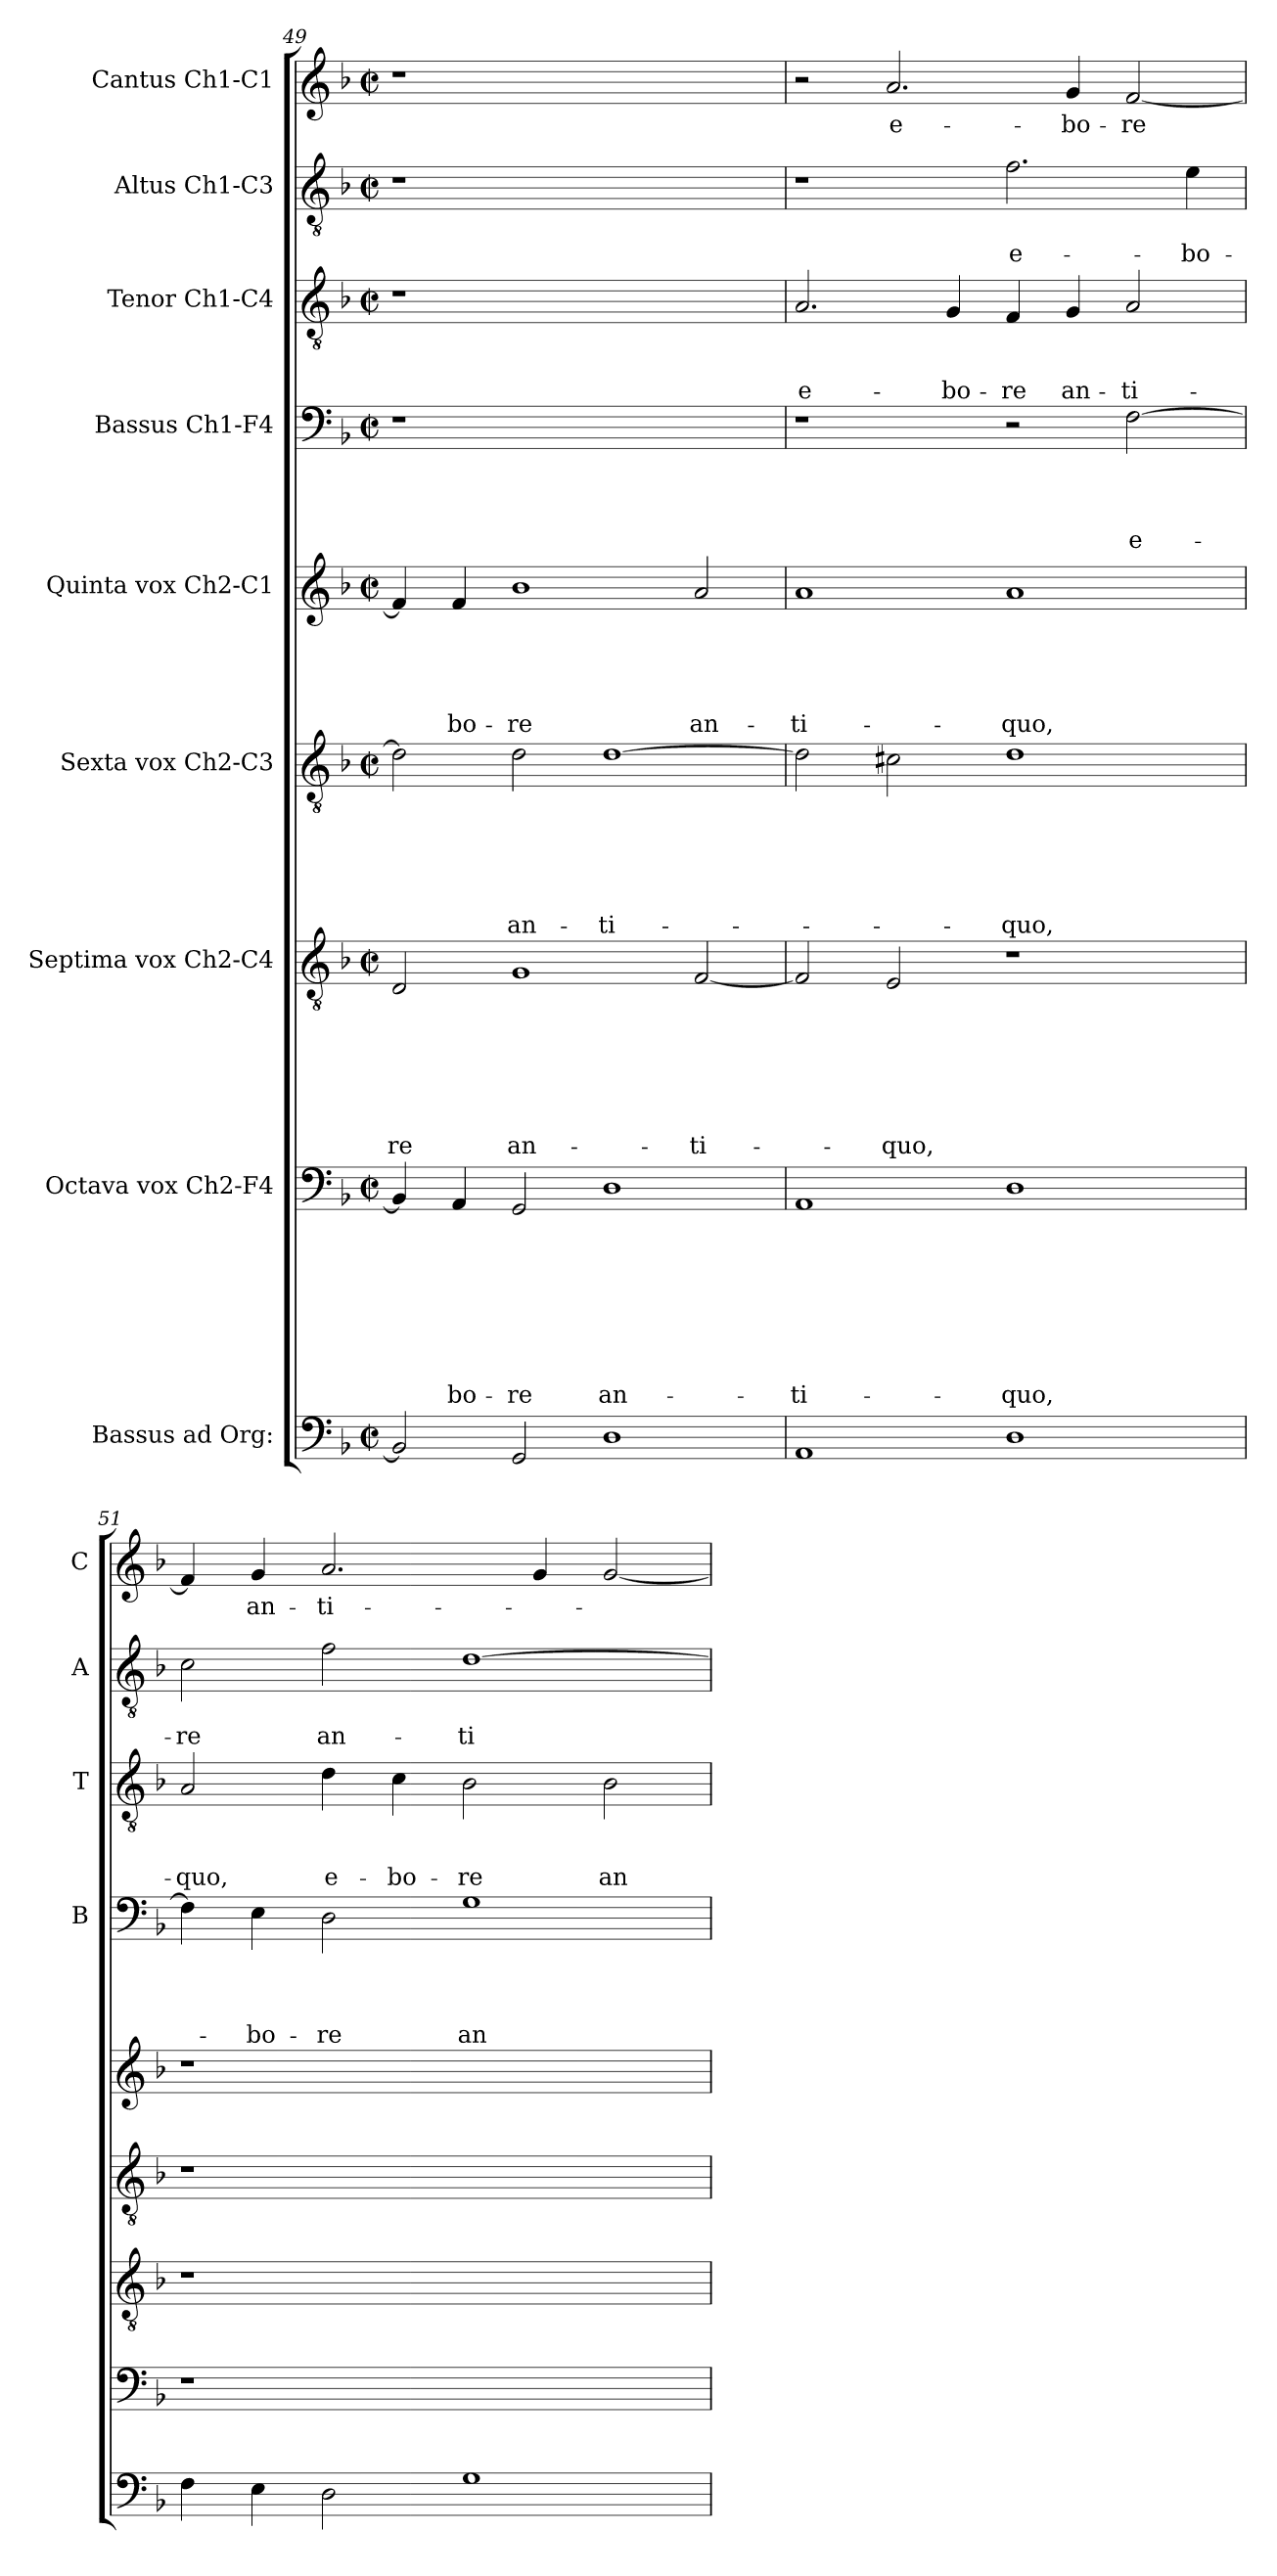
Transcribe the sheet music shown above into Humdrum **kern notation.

**kern	**kern	**text	**text	**text	**text	**text	**text	**text	**text	**kern	**text	**text	**text	**text	**text	**text	**text	**kern	**text	**text	**text	**text	**text	**text	**kern	**text	**text	**text	**text	**text	**kern	**text	**text	**text	**text	**kern	**text	**text	**text	**kern	**text	**text	**kern	**text
*part9	*part8	*part8	*part8	*part8	*part8	*part8	*part8	*part8	*part8	*part7	*part7	*part7	*part7	*part7	*part7	*part7	*part7	*part6	*part6	*part6	*part6	*part6	*part6	*part6	*part5	*part5	*part5	*part5	*part5	*part5	*part4	*part4	*part4	*part4	*part4	*part3	*part3	*part3	*part3	*part2	*part2	*part2	*part1	*part1
*staff9	*staff8	*staff8	*staff8	*staff8	*staff8	*staff8	*staff8	*staff8	*staff8	*staff7	*staff7	*staff7	*staff7	*staff7	*staff7	*staff7	*staff7	*staff6	*staff6	*staff6	*staff6	*staff6	*staff6	*staff6	*staff5	*staff5	*staff5	*staff5	*staff5	*staff5	*staff4	*staff4	*staff4	*staff4	*staff4	*staff3	*staff3	*staff3	*staff3	*staff2	*staff2	*staff2	*staff1	*staff1
*I"Bassus ad Org:	*I"Octava vox Ch2-F4	*	*	*	*	*	*	*	*	*I"Septima vox Ch2-C4	*	*	*	*	*	*	*	*I"Sexta vox Ch2-C3	*	*	*	*	*	*	*I"Quinta vox Ch2-C1	*	*	*	*	*	*I"Bassus Ch1-F4	*	*	*	*	*I"Tenor Ch1-C4	*	*	*	*I"Altus Ch1-C3	*	*	*I"Cantus Ch1-C1	*
*	*	*	*	*	*	*	*	*	*	*	*	*	*	*	*	*	*	*	*	*	*	*	*	*	*	*	*	*	*	*	*I'B	*	*	*	*	*I'T	*	*	*	*I'A	*	*	*I'C	*
*clefF4	*clefF4	*	*	*	*	*	*	*	*	*clefGv2	*	*	*	*	*	*	*	*clefGv2	*	*	*	*	*	*	*clefG2	*	*	*	*	*	*clefF4	*	*	*	*	*clefGv2	*	*	*	*clefGv2	*	*	*clefG2	*
*k[b-]	*k[b-]	*	*	*	*	*	*	*	*	*k[b-]	*	*	*	*	*	*	*	*k[b-]	*	*	*	*	*	*	*k[b-]	*	*	*	*	*	*k[b-]	*	*	*	*	*k[b-]	*	*	*	*k[b-]	*	*	*k[b-]	*
*F:	*F:	*	*	*	*	*	*	*	*	*F:	*	*	*	*	*	*	*	*F:	*	*	*	*	*	*	*F:	*	*	*	*	*	*F:	*	*	*	*	*F:	*	*	*	*F:	*	*	*F:	*
*M2/2	*M2/2	*	*	*	*	*	*	*	*	*M2/2	*	*	*	*	*	*	*	*M2/2	*	*	*	*	*	*	*M2/2	*	*	*	*	*	*M2/2	*	*	*	*	*M2/2	*	*	*	*M2/2	*	*	*M2/2	*
*met(c|)	*met(c|)	*	*	*	*	*	*	*	*	*met(c|)	*	*	*	*	*	*	*	*met(c|)	*	*	*	*	*	*	*met(c|)	*	*	*	*	*	*met(c|)	*	*	*	*	*met(c|)	*	*	*	*met(c|)	*	*	*met(c|)	*
=49	=49	=49	=49	=49	=49	=49	=49	=49	=49	=49	=49	=49	=49	=49	=49	=49	=49	=49	=49	=49	=49	=49	=49	=49	=49	=49	=49	=49	=49	=49	=49	=49	=49	=49	=49	=49	=49	=49	=49	=49	=49	=49	=49	=49
!	!	!	!	!	!	!	!	!	!	!	!	!	!	!	!	!	!LO:LY:b	!	!	!	!	!	!	!	!	!	!	!	!	!	!	!	!	!	!	!	!	!	!	!	!	!	!	!
2BB-/]	4BB-/]	.	.	.	.	.	.	.	.	2D/	.	.	.	.	.	.	-re	2d\]	.	.	.	.	.	.	4f/]	.	.	.	.	.	1r	.	.	.	.	1r	.	.	.	1r	.	.	1r	.
!	!	!	!	!	!	!	!	!	!LO:LY:b	!	!	!	!	!	!	!	!	!	!	!	!	!	!	!	!	!	!	!	!	!LO:LY:b	!	!	!	!	!	!	!	!	!	!	!	!	!	!
.	4AA/	.	.	.	.	.	.	.	-bo-	.	.	.	.	.	.	.	.	.	.	.	.	.	.	.	4f/	.	.	.	.	-bo-	.	.	.	.	.	.	.	.	.	.	.	.	.	.
!	!	!	!	!	!	!	!	!	!LO:LY:b	!	!	!	!	!	!	!	!LO:LY:b	!	!	!	!	!	!	!LO:LY:b	!	!	!	!	!	!LO:LY:b	!	!	!	!	!	!	!	!	!	!	!	!	!	!
2GG/	2GG/	.	.	.	.	.	.	.	-re	1G	.	.	.	.	.	.	an-	2d\	.	.	.	.	.	an-	1b-	.	.	.	.	-re	.	.	.	.	.	.	.	.	.	.	.	.	.	.
!	!	!	!	!	!	!	!	!	!LO:LY:b	!	!	!	!	!	!	!	!	!	!	!	!	!	!	!LO:LY:b	!	!	!	!	!	!	!	!	!	!	!	!	!	!	!	!	!	!	!	!
1D	1D	.	.	.	.	.	.	.	an-	.	.	.	.	.	.	.	.	[1d	.	.	.	.	.	-ti-	.	.	.	.	.	.	1ryy	.	.	.	.	1ryy	.	.	.	1ryy	.	.	1ryy	.
!	!	!	!	!	!	!	!	!	!	!	!	!	!	!	!	!	!LO:LY:b	!	!	!	!	!	!	!	!	!	!	!	!	!LO:LY:b	!	!	!	!	!	!	!	!	!	!	!	!	!	!
.	.	.	.	.	.	.	.	.	.	[2F/	.	.	.	.	.	.	-ti-	.	.	.	.	.	.	.	2a/	.	.	.	.	an-	.	.	.	.	.	.	.	.	.	.	.	.	.	.
=50	=50	=50	=50	=50	=50	=50	=50	=50	=50	=50	=50	=50	=50	=50	=50	=50	=50	=50	=50	=50	=50	=50	=50	=50	=50	=50	=50	=50	=50	=50	=50	=50	=50	=50	=50	=50	=50	=50	=50	=50	=50	=50	=50	=50
!	!	!	!	!	!	!	!	!	!LO:LY:b	!	!	!	!	!	!	!	!	!	!	!	!	!	!	!	!	!	!	!	!	!LO:LY:b	!	!	!	!	!	!	!	!	!LO:LY:b	!	!	!	!	!
1AA	1AA	.	.	.	.	.	.	.	-ti-	2F/]	.	.	.	.	.	.	.	2d\]	.	.	.	.	.	.	1a	.	.	.	.	-ti-	1r	.	.	.	.	2.A/	.	.	e-	1r	.	.	2r	.
!	!	!	!	!	!	!	!	!	!	!	!	!	!	!	!	!	!LO:LY:b	!	!	!	!	!	!	!	!	!	!	!	!	!	!	!	!	!	!	!	!	!	!	!	!	!	!	!LO:LY:b
.	.	.	.	.	.	.	.	.	.	2E/	.	.	.	.	.	.	-quo,	2c#X\	.	.	.	.	.	.	.	.	.	.	.	.	.	.	.	.	.	.	.	.	.	.	.	.	2.a/	e-
!	!	!	!	!	!	!	!	!	!	!	!	!	!	!	!	!	!	!	!	!	!	!	!	!	!	!	!	!	!	!	!	!	!	!	!	!	!	!	!LO:LY:b	!	!	!	!	!
.	.	.	.	.	.	.	.	.	.	.	.	.	.	.	.	.	.	.	.	.	.	.	.	.	.	.	.	.	.	.	.	.	.	.	.	4G/	.	.	-bo-	.	.	.	.	.
!	!	!	!	!	!	!	!	!	!LO:LY:b	!	!	!	!	!	!	!	!	!	!	!	!	!	!	!LO:LY:b	!	!	!	!	!	!LO:LY:b	!	!	!	!	!	!	!	!	!LO:LY:b	!	!	!LO:LY:b	!	!
1D	1D	.	.	.	.	.	.	.	-quo,	1r	.	.	.	.	.	.	.	1d	.	.	.	.	.	-quo,	1a	.	.	.	.	-quo,	2r	.	.	.	.	4F/	.	.	-re	2.f\	.	e-	.	.
!	!	!	!	!	!	!	!	!	!	!	!	!	!	!	!	!	!	!	!	!	!	!	!	!	!	!	!	!	!	!	!	!	!	!	!	!	!	!	!LO:LY:b	!	!	!	!	!LO:LY:b
.	.	.	.	.	.	.	.	.	.	.	.	.	.	.	.	.	.	.	.	.	.	.	.	.	.	.	.	.	.	.	.	.	.	.	.	4G/	.	.	an-	.	.	.	4g/	-bo-
!	!	!	!	!	!	!	!	!	!	!	!	!	!	!	!	!	!	!	!	!	!	!	!	!	!	!	!	!	!	!	!	!	!	!	!LO:LY:b	!	!	!	!LO:LY:b	!	!	!	!	!LO:LY:b
.	.	.	.	.	.	.	.	.	.	.	.	.	.	.	.	.	.	.	.	.	.	.	.	.	.	.	.	.	.	.	[2F\	.	.	.	e-	2A/	.	.	-ti-	.	.	.	[2f/	-re
!	!	!	!	!	!	!	!	!	!	!	!	!	!	!	!	!	!	!	!	!	!	!	!	!	!	!	!	!	!	!	!	!	!	!	!	!	!	!	!	!	!	!LO:LY:b	!	!
.	.	.	.	.	.	.	.	.	.	.	.	.	.	.	.	.	.	.	.	.	.	.	.	.	.	.	.	.	.	.	.	.	.	.	.	.	.	.	.	4e\	.	-bo-	.	.
=51	=51	=51	=51	=51	=51	=51	=51	=51	=51	=51	=51	=51	=51	=51	=51	=51	=51	=51	=51	=51	=51	=51	=51	=51	=51	=51	=51	=51	=51	=51	=51	=51	=51	=51	=51	=51	=51	=51	=51	=51	=51	=51	=51	=51
!	!	!	!	!	!	!	!	!	!	!	!	!	!	!	!	!	!	!	!	!	!	!	!	!	!	!	!	!	!	!	!	!	!	!	!	!	!	!	!LO:LY:b	!	!	!LO:LY:b	!	!
4F\	1r	.	.	.	.	.	.	.	.	1r	.	.	.	.	.	.	.	1r	.	.	.	.	.	.	1r	.	.	.	.	.	4F\]	.	.	.	.	2A/	.	.	-quo,	2c\	.	-re	4f/]	.
!	!	!	!	!	!	!	!	!	!	!	!	!	!	!	!	!	!	!	!	!	!	!	!	!	!	!	!	!	!	!	!	!	!	!	!LO:LY:b	!	!	!	!	!	!	!	!	!LO:LY:b
4E\	.	.	.	.	.	.	.	.	.	.	.	.	.	.	.	.	.	.	.	.	.	.	.	.	.	.	.	.	.	.	4E\	.	.	.	-bo-	.	.	.	.	.	.	.	4g/	an-
!	!	!	!	!	!	!	!	!	!	!	!	!	!	!	!	!	!	!	!	!	!	!	!	!	!	!	!	!	!	!	!	!	!	!	!LO:LY:b	!	!	!	!LO:LY:b	!	!	!LO:LY:b	!	!LO:LY:b
2D\	.	.	.	.	.	.	.	.	.	.	.	.	.	.	.	.	.	.	.	.	.	.	.	.	.	.	.	.	.	.	2D\	.	.	.	-re	4d\	.	.	e-	2f\	.	an-	2.a/	-ti-
!	!	!	!	!	!	!	!	!	!	!	!	!	!	!	!	!	!	!	!	!	!	!	!	!	!	!	!	!	!	!	!	!	!	!	!	!	!	!	!LO:LY:b	!	!	!	!	!
.	.	.	.	.	.	.	.	.	.	.	.	.	.	.	.	.	.	.	.	.	.	.	.	.	.	.	.	.	.	.	.	.	.	.	.	4c\	.	.	-bo-	.	.	.	.	.
!	!	!	!	!	!	!	!	!	!	!	!	!	!	!	!	!	!	!	!	!	!	!	!	!	!	!	!	!	!	!	!	!	!	!	!LO:LY:b	!	!	!	!LO:LY:b	!	!	!LO:LY:b	!	!
1G	1ryy	.	.	.	.	.	.	.	.	1ryy	.	.	.	.	.	.	.	1ryy	.	.	.	.	.	.	1ryy	.	.	.	.	.	1G	.	.	.	an-	2B-\	.	.	-re	[1d	.	-ti-	.	.
.	.	.	.	.	.	.	.	.	.	.	.	.	.	.	.	.	.	.	.	.	.	.	.	.	.	.	.	.	.	.	.	.	.	.	.	.	.	.	.	.	.	.	4g/	.
!	!	!	!	!	!	!	!	!	!	!	!	!	!	!	!	!	!	!	!	!	!	!	!	!	!	!	!	!	!	!	!	!	!	!	!	!	!	!	!LO:LY:b	!	!	!	!	!
.	.	.	.	.	.	.	.	.	.	.	.	.	.	.	.	.	.	.	.	.	.	.	.	.	.	.	.	.	.	.	.	.	.	.	.	2B-\	.	.	an-	.	.	.	[2g/	.
=	=	=	=	=	=	=	=	=	=	=	=	=	=	=	=	=	=	=	=	=	=	=	=	=	=	=	=	=	=	=	=	=	=	=	=	=	=	=	=	=	=	=	=	=
*-	*-	*-	*-	*-	*-	*-	*-	*-	*-	*-	*-	*-	*-	*-	*-	*-	*-	*-	*-	*-	*-	*-	*-	*-	*-	*-	*-	*-	*-	*-	*-	*-	*-	*-	*-	*-	*-	*-	*-	*-	*-	*-	*-	*-
